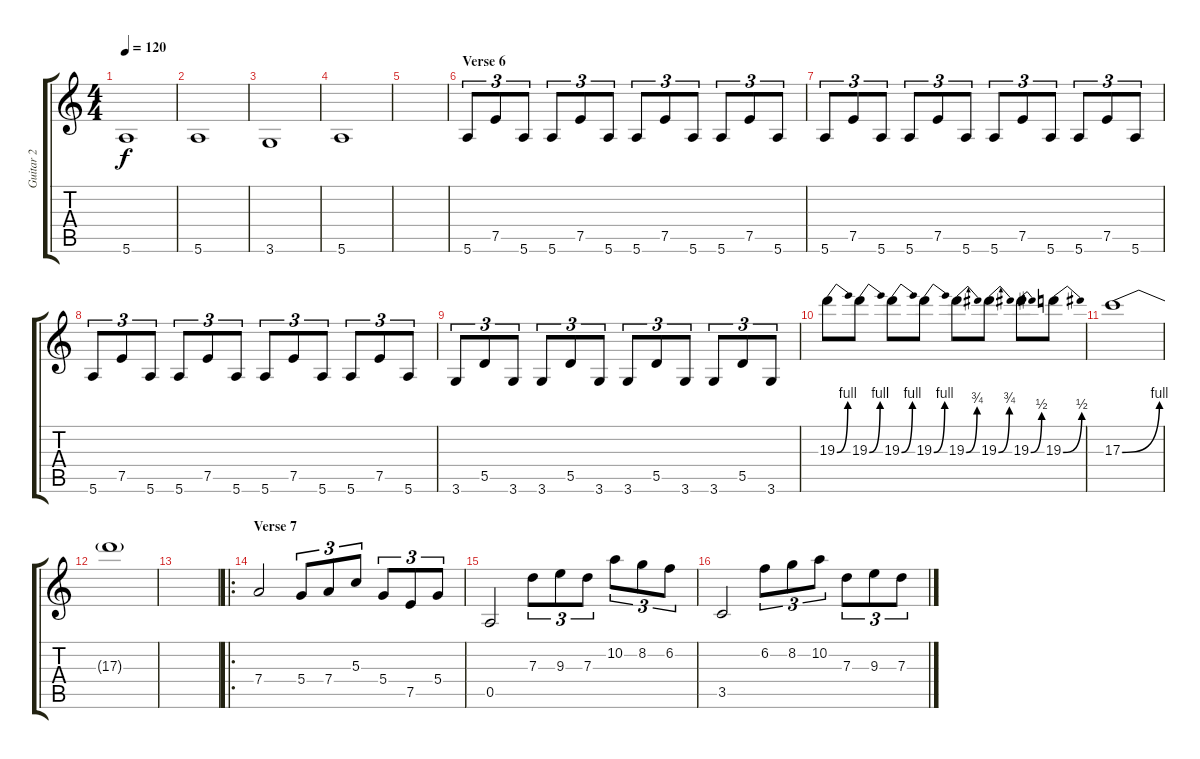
\track ("Guitar 2" "Guitar 2") {instrument acousticguitarsteel}
\staff {score tabs}
\tuning (E4 B3 G3 D3 A2 E2) {hide}
\ts (4 4)
\tempo 120
\clef g2
\ks c
5.6.1{dy f} |
5.6.1 |
3.6.1 |
5.6.1 |
|
\section ("" "Verse 6")
5.6.8{tu (3 2)} 7.5.8{tu (3 2)} 5.6.8{tu (3 2)} 5.6.8{tu (3 2)} 7.5.8{tu (3 2)} 5.6.8{tu (3 2)} 5.6.8{tu (3 2)} 7.5.8{tu (3 2)} 5.6.8{tu (3 2)} 5.6.8{tu (3 2)} 7.5.8{tu (3 2)} 5.6.8{tu (3 2)} |
5.6.8{tu (3 2)} 7.5.8{tu (3 2)} 5.6.8{tu (3 2)} 5.6.8{tu (3 2)} 7.5.8{tu (3 2)} 5.6.8{tu (3 2)} 5.6.8{tu (3 2)} 7.5.8{tu (3 2)} 5.6.8{tu (3 2)} 5.6.8{tu (3 2)} 7.5.8{tu (3 2)} 5.6.8{tu (3 2)} |
5.6.8{tu (3 2)} 7.5.8{tu (3 2)} 5.6.8{tu (3 2)} 5.6.8{tu (3 2)} 7.5.8{tu (3 2)} 5.6.8{tu (3 2)} 5.6.8{tu (3 2)} 7.5.8{tu (3 2)} 5.6.8{tu (3 2)} 5.6.8{tu (3 2)} 7.5.8{tu (3 2)} 5.6.8{tu (3 2)} |
3.6.8{tu (3 2)} 5.5.8{tu (3 2)} 3.6.8{tu (3 2)} 3.6.8{tu (3 2)} 5.5.8{tu (3 2)} 3.6.8{tu (3 2)} 3.6.8{tu (3 2)} 5.5.8{tu (3 2)} 3.6.8{tu (3 2)} 3.6.8{tu (3 2)} 5.5.8{tu (3 2)} 3.6.8{tu (3 2)} |
19.3{be (bend 0 0 60 4)}.8 19.3{be (bend 0 0 60 4)}.8 19.3{be (bend 0 0 60 4)}.8 19.3{be (bend 0 0 60 4)}.8 19.3{be (bend 0 0 60 3)}.8 19.3{be (bend 0 0 60 3)}.8 19.3{be (bend 0 0 60 2)}.8 19.3{be (bend 0 0 60 2)}.8 |
17.3{be (bend 0 0 60 4)}.1 |
17.3{t}.1 |
|
\ro
\section ("" "Verse 7")
7.4.2 5.4.8{tu (3 2)} 7.4.8{tu (3 2)} 5.3.8{tu (3 2)} 5.4.8{tu (3 2)} 7.5.8{tu (3 2)} 5.4.8{tu (3 2)} |
0.5.2 7.3.8{tu (3 2)} 9.3.8{tu (3 2)} 7.3.8{tu (3 2)} 10.2.8{tu (3 2)} 8.2.8{tu (3 2)} 6.2.8{tu (3 2)} |
3.5.2 6.2.8{tu (3 2)} 8.2.8{tu (3 2)} 10.2.8{tu (3 2)} 7.3.8{tu (3 2)} 9.3.8{tu (3 2)} 7.3.8{tu (3 2)}
